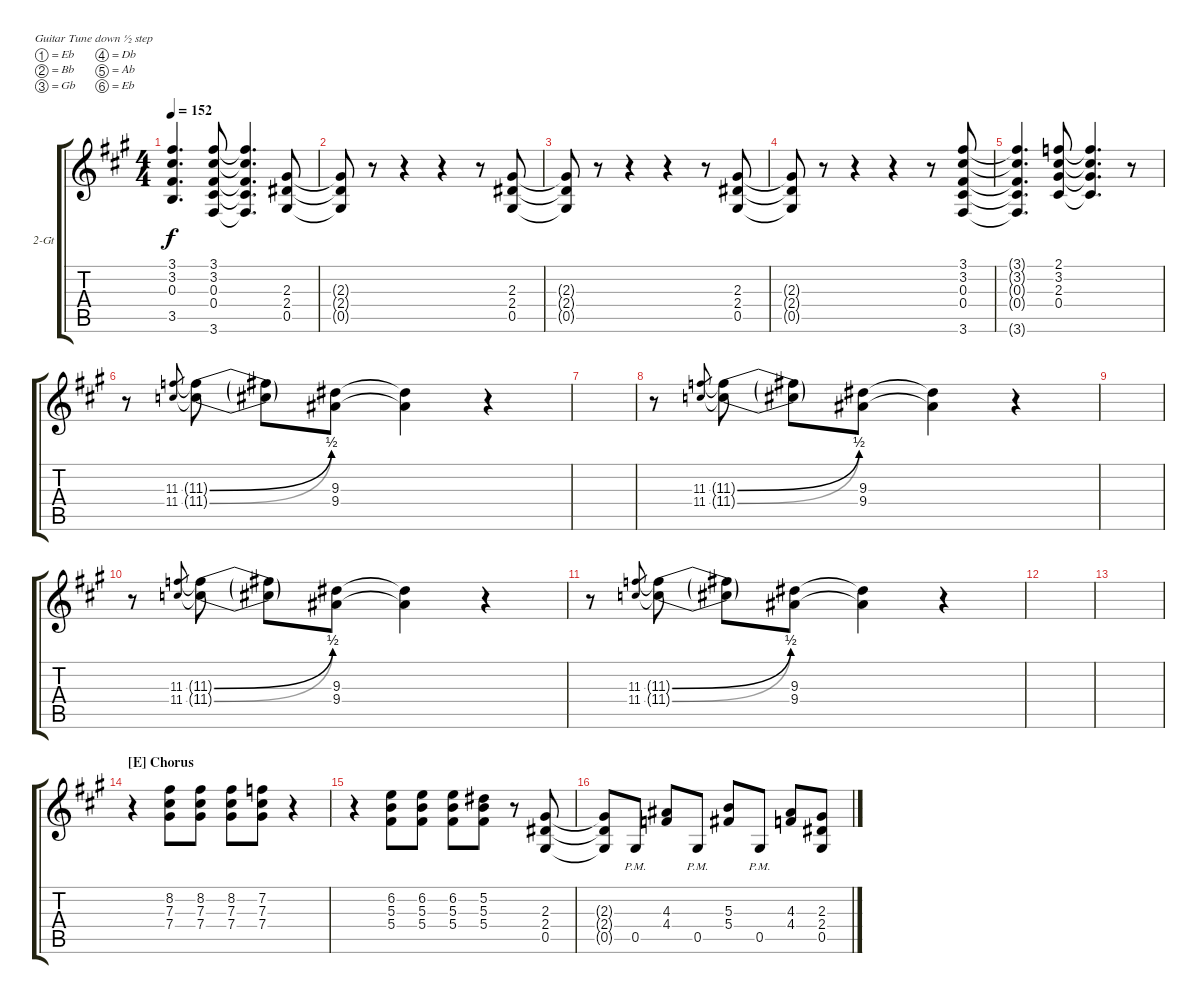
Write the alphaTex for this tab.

\defaultSystemsLayout 4
\bracketExtendMode groupsimilarinstruments
\firstSystemTrackNameOrientation horizontal
\otherSystemsTrackNameOrientation horizontal
\track ("Guitar 2" "2-Gt") {instrument distortionguitar}
\staff {score tabs}
\tuning (Eb4 Bb3 Gb3 Db3 Ab2 Eb2)
\ts (4 4)
\tempo 152
\clef g2
\scale
1.07062
\ks a
(0.3{t} 3.2{t} 3.1{t} 3.5{t}).4{d dy f} (0.4 0.3 3.2 3.1 3.6).8 (0.4{t} 0.3{t} 3.2{t} 3.1{t} 3.6{t}).4{d} (0.5 2.4 2.3).8 |
\scale
0.929382 (0.5{t} 2.4{t} 2.3{t}).8 r.8 r.4 r.4 r.8 (0.5 2.4 2.3).8 |
\scale
1.07062 (0.5{t} 2.4{t} 2.3{t}).8 r.8 r.4 r.4 r.8 (0.5 2.4 2.3).8 |
\scale
0.929382 (0.5{t} 2.4{t} 2.3{t}).8 r.8 r.4 r.4 r.8 (0.4 0.3 3.2 3.1 3.6).8 |
\scale
1.07062 (3.6{t} 0.4{t} 0.3{t} 3.2{t} 3.1{t}).4{d} (0.4 2.3 3.2 2.1).8 (0.4{t} 2.3{t} 3.2{t} 2.1{t}).4{d} r.8 |
\scale
0.929382 r.8 (11.4 11.3).8{gr} (11.4{be (bend 0 0 15 2) t} 11.3{be (bend 0 0 15 2) t}).8 (11.4{t} 11.3{t}).8 (9.4 9.3).8 (9.4{t} 9.3{t}).4 r.4 |
\scale
1.07062 |
\scale
0.929382 r.8 (11.4 11.3).8{gr} (11.4{be (bend 0 0 15 2) t} 11.3{be (bend 0 0 15 2) t}).8 (11.4{t} 11.3{t}).8 (9.4 9.3).8 (9.4{t} 9.3{t}).4 r.4 |
\scale
1.07062 |
\scale
0.929382 r.8 (11.4 11.3).8{gr} (11.4{be (bend 0 0 15 2) t} 11.3{be (bend 0 0 15 2) t}).8 (11.4{t} 11.3{t}).8 (9.4 9.3).8 (9.4{t} 9.3{t}).4 r.4 |
\scale
1.07062 r.8 (11.4 11.3).8{gr} (11.4{be (bend 0 0 15 2) t} 11.3{be (bend 0 0 15 2) t}).8 (11.4{t} 11.3{t}).8 (9.4 9.3).8 (9.4{t} 9.3{t}).4 r.4 |
\scale
0.929382 |
\scale
1.07062 |
\section ("E" "Chorus")
\scale
0.929382 r.4 (7.4 7.3 8.2).8 (7.4 7.3 8.2).8 (7.4 7.3 8.2).8 (7.4 7.3 7.2).8 r.4 |
\scale
1.07062 r.4 (5.4 5.3 6.2).8 (5.4 5.3 6.2).8 (5.4 5.3 6.2).8 (5.4 5.3 5.2).8 r.8 (0.5 2.4 2.3).8 |
\scale
0.929382 (0.5{t} 2.4{t} 2.3{t}).8 0.5{pm}.8 (4.4 4.3).8 0.5{pm}.8 (5.4 5.3).8 0.5{pm}.8 (4.4 4.3).8 (0.5 2.4 2.3).8
